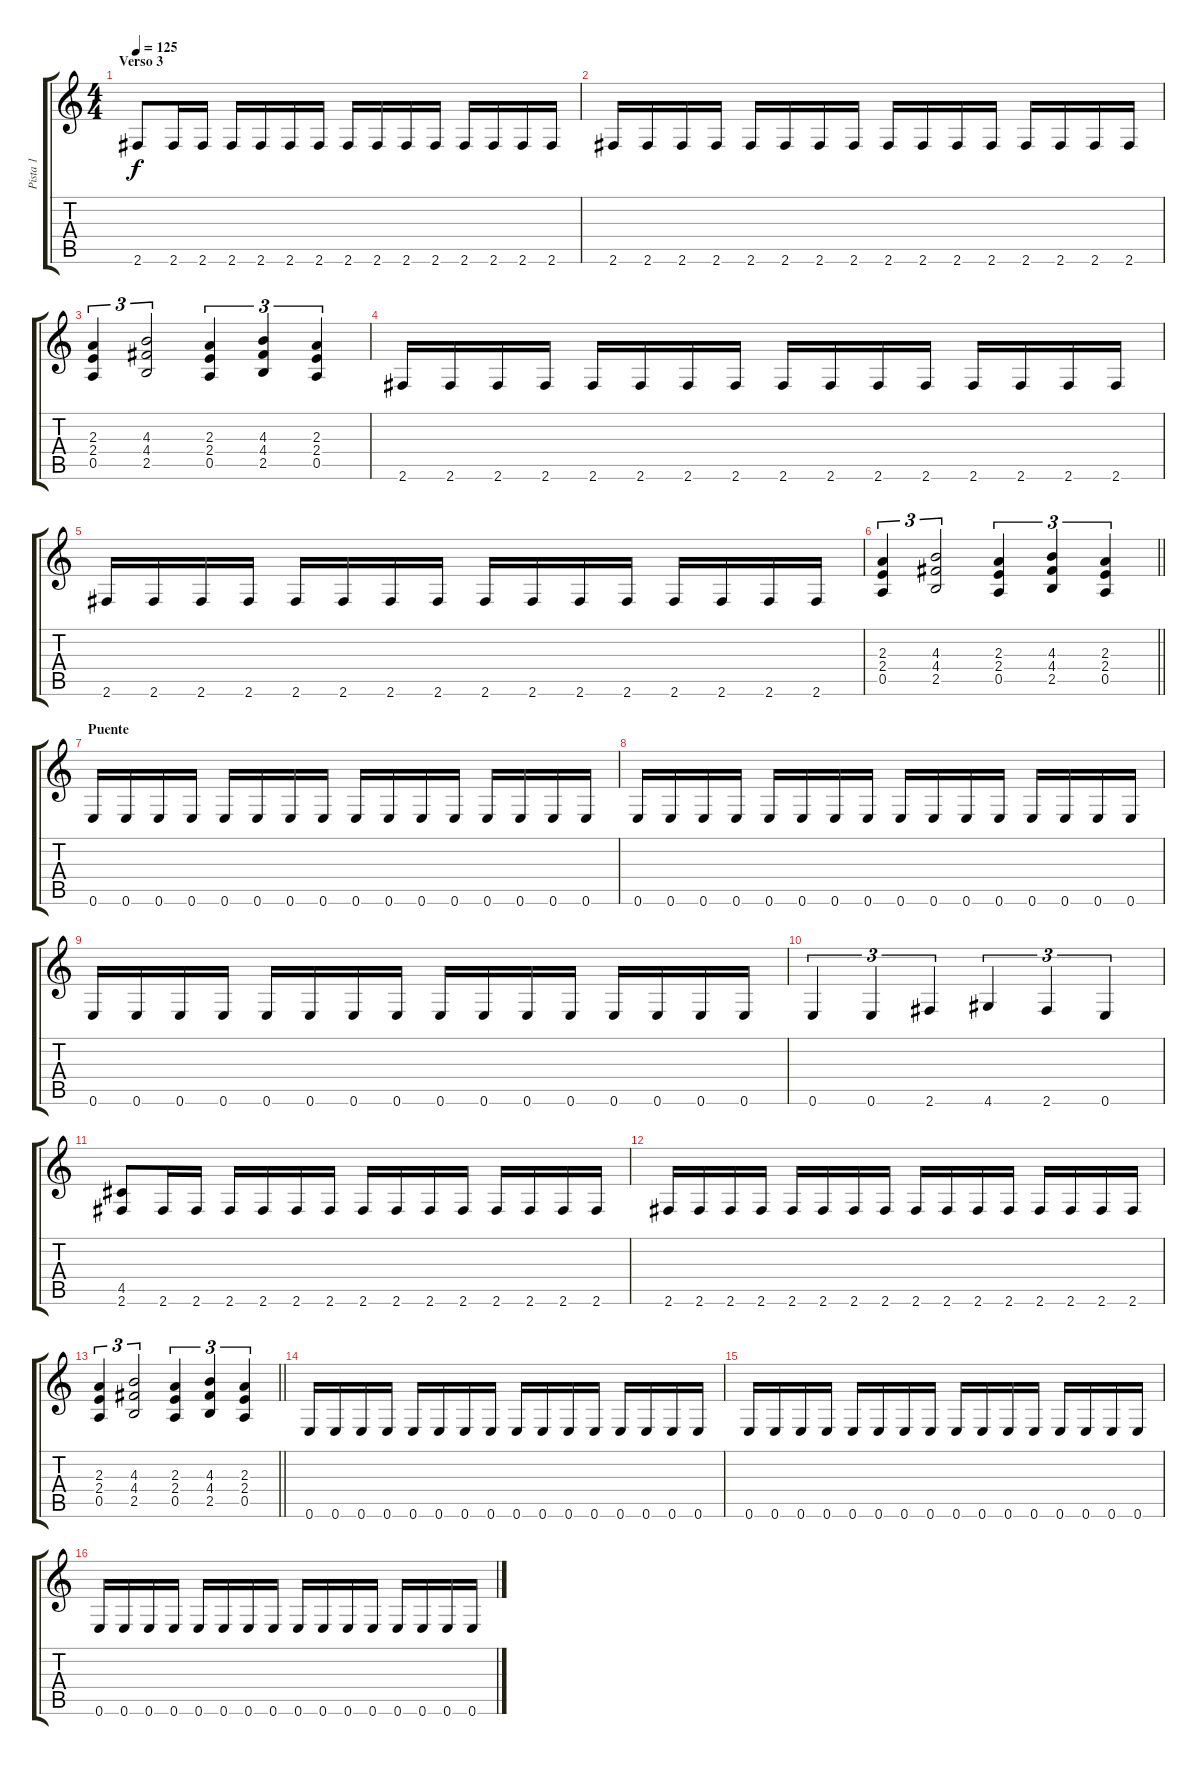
\track ("Pista 1" "Pista 1") {instrument distortionguitar}
\staff {score tabs}
\tuning (E4 B3 G3 D3 A2 E2) {hide}
\ts (4 4)
\section ("" "Verso 3")
\tempo 125
\clef g2
\ks c
2.6.8{dy f} 2.6.16 2.6.16 2.6.16 2.6.16 2.6.16 2.6.16 2.6.16 2.6.16 2.6.16 2.6.16 2.6.16 2.6.16 2.6.16 2.6.16 |
2.6.16 2.6.16 2.6.16 2.6.16 2.6.16 2.6.16 2.6.16 2.6.16 2.6.16 2.6.16 2.6.16 2.6.16 2.6.16 2.6.16 2.6.16 2.6.16 |
(2.3 2.4 0.5).4{tu (3 2)} (4.3 4.4 2.5).2{tu (3 2)} (2.3 2.4 0.5).4{tu (3 2)} (4.3 4.4 2.5).4{tu (3 2)} (2.3 2.4 0.5).4{tu (3 2)} |
2.6.16 2.6.16 2.6.16 2.6.16 2.6.16 2.6.16 2.6.16 2.6.16 2.6.16 2.6.16 2.6.16 2.6.16 2.6.16 2.6.16 2.6.16 2.6.16 |
2.6.16 2.6.16 2.6.16 2.6.16 2.6.16 2.6.16 2.6.16 2.6.16 2.6.16 2.6.16 2.6.16 2.6.16 2.6.16 2.6.16 2.6.16 2.6.16 |
\barLineRight lightlight
(2.3 2.4 0.5).4{tu (3 2)} (4.3 4.4 2.5).2{tu (3 2)} (2.3 2.4 0.5).4{tu (3 2)} (4.3 4.4 2.5).4{tu (3 2)} (2.3 2.4 0.5).4{tu (3 2)} |
\section ("" "Puente")
0.6.16 0.6.16 0.6.16 0.6.16 0.6.16 0.6.16 0.6.16 0.6.16 0.6.16 0.6.16 0.6.16 0.6.16 0.6.16 0.6.16 0.6.16 0.6.16 |
0.6.16 0.6.16 0.6.16 0.6.16 0.6.16 0.6.16 0.6.16 0.6.16 0.6.16 0.6.16 0.6.16 0.6.16 0.6.16 0.6.16 0.6.16 0.6.16 |
0.6.16 0.6.16 0.6.16 0.6.16 0.6.16 0.6.16 0.6.16 0.6.16 0.6.16 0.6.16 0.6.16 0.6.16 0.6.16 0.6.16 0.6.16 0.6.16 |
0.6.4{tu (3 2)} 0.6.4{tu (3 2)} 2.6.4{tu (3 2)} 4.6.4{tu (3 2)} 2.6.4{tu (3 2)} 0.6.4{tu (3 2)} |
(4.5 2.6).8 2.6.16 2.6.16 2.6.16 2.6.16 2.6.16 2.6.16 2.6.16 2.6.16 2.6.16 2.6.16 2.6.16 2.6.16 2.6.16 2.6.16 |
2.6.16 2.6.16 2.6.16 2.6.16 2.6.16 2.6.16 2.6.16 2.6.16 2.6.16 2.6.16 2.6.16 2.6.16 2.6.16 2.6.16 2.6.16 2.6.16 |
\barLineRight lightlight
(2.3 2.4 0.5).4{tu (3 2)} (4.3 4.4 2.5).2{tu (3 2)} (2.3 2.4 0.5).4{tu (3 2)} (4.3 4.4 2.5).4{tu (3 2)} (2.3 2.4 0.5).4{tu (3 2)} |
0.6.16 0.6.16 0.6.16 0.6.16 0.6.16 0.6.16 0.6.16 0.6.16 0.6.16 0.6.16 0.6.16 0.6.16 0.6.16 0.6.16 0.6.16 0.6.16 |
0.6.16 0.6.16 0.6.16 0.6.16 0.6.16 0.6.16 0.6.16 0.6.16 0.6.16 0.6.16 0.6.16 0.6.16 0.6.16 0.6.16 0.6.16 0.6.16 |
0.6.16 0.6.16 0.6.16 0.6.16 0.6.16 0.6.16 0.6.16 0.6.16 0.6.16 0.6.16 0.6.16 0.6.16 0.6.16 0.6.16 0.6.16 0.6.16
